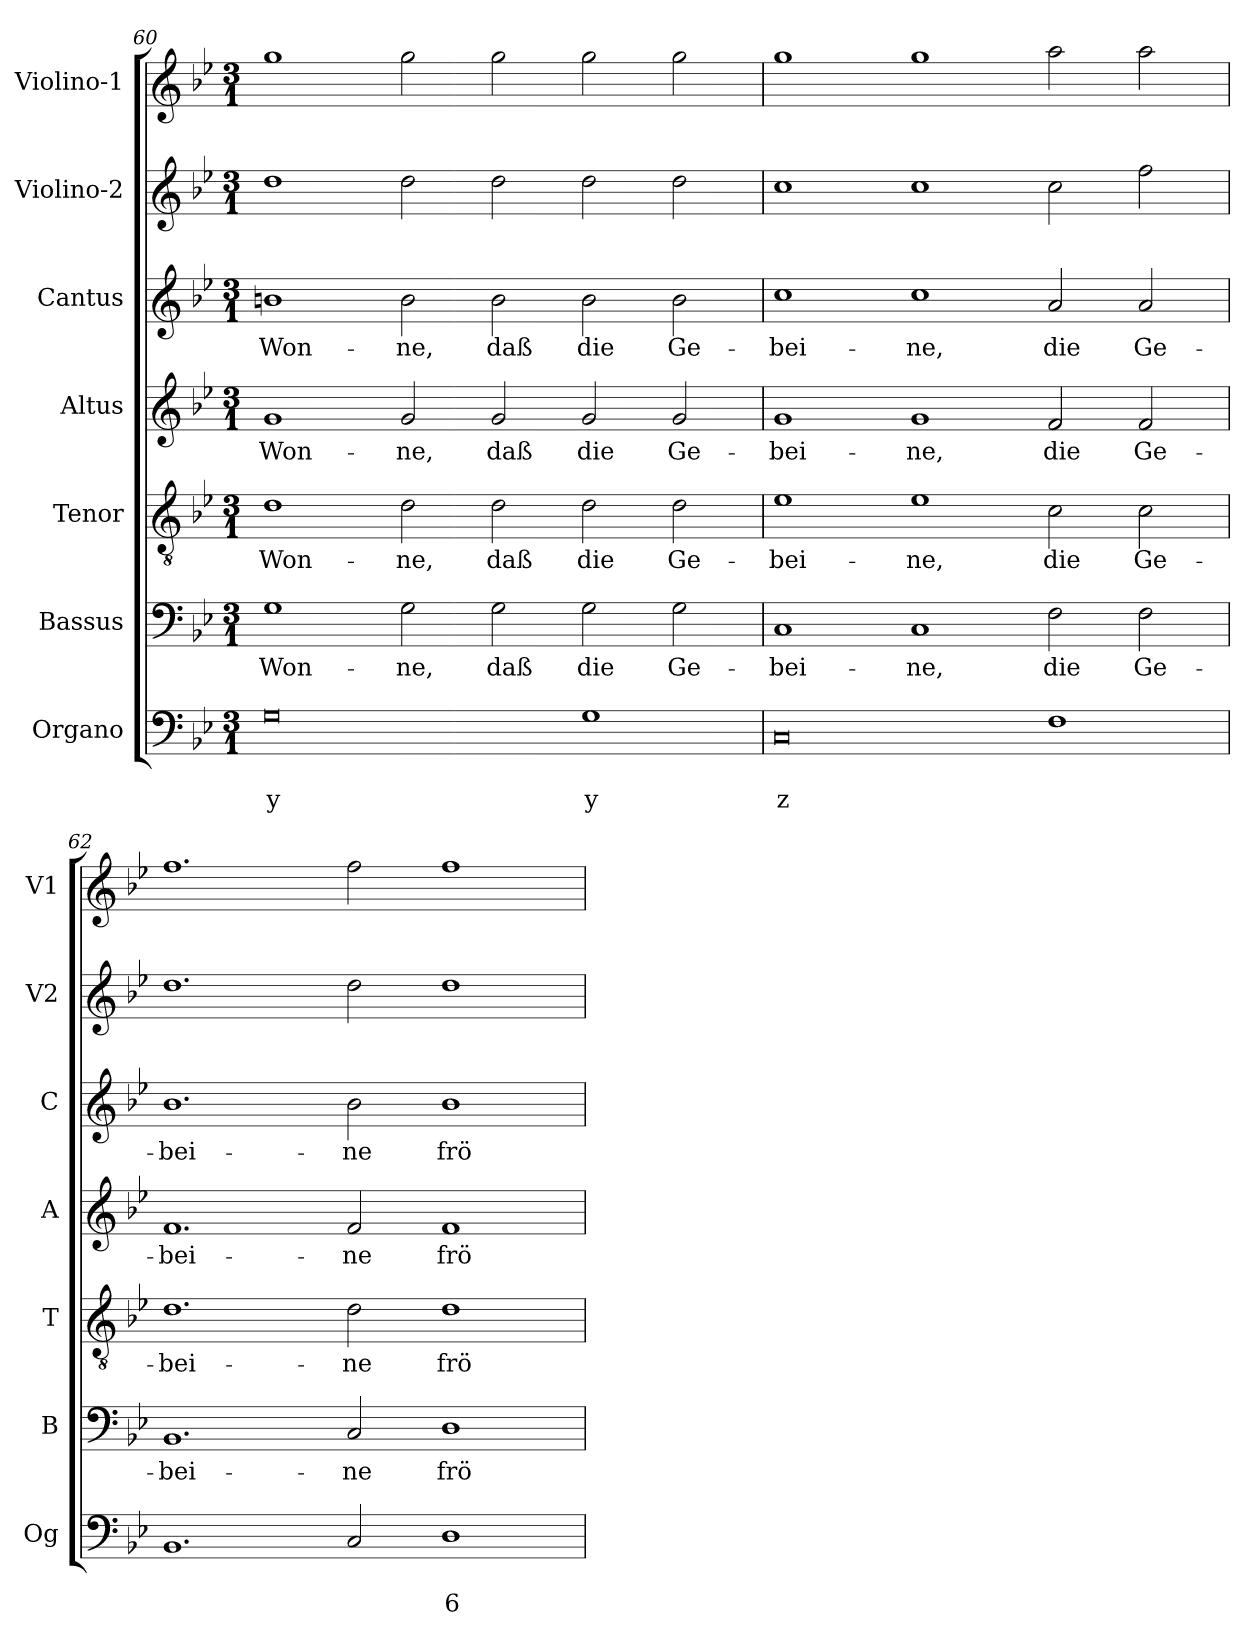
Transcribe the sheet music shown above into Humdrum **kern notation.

**kern	**text	**text	**kern	**text	**kern	**text	**kern	**text	**kern	**text	**kern	**kern
*part7	*part7	*part7	*part6	*part6	*part5	*part5	*part4	*part4	*part3	*part3	*part2	*part1
*staff7	*staff7	*staff7	*staff6	*staff6	*staff5	*staff5	*staff4	*staff4	*staff3	*staff3	*staff2	*staff1
*I"Organo	*	*	*I"Bassus	*	*I"Tenor	*	*I"Altus	*	*I"Cantus	*	*I"Violino-2	*I"Violino-1
*I'Og	*	*	*I'B	*	*I'T	*	*I'A	*	*I'C	*	*I'V2	*I'V1
*clefF4	*	*	*clefF4	*	*clefGv2	*	*clefG2	*	*clefG2	*	*clefG2	*clefG2
*k[b-e-]	*	*	*k[b-e-]	*	*k[b-e-]	*	*k[b-e-]	*	*k[b-e-]	*	*k[b-e-]	*k[b-e-]
*B-:	*	*	*B-:	*	*B-:	*	*B-:	*	*B-:	*	*B-:	*B-:
*M3/1	*	*	*M3/1	*	*M3/1	*	*M3/1	*	*M3/1	*	*M3/1	*M3/1
=60	=60	=60	=60	=60	=60	=60	=60	=60	=60	=60	=60	=60
!	!	!LO:LY:b	!	!	!	!	!	!	!	!	!	!
!	!	!	!	!LO:LY:b	!	!	!	!	!	!	!	!
!	!	!	!	!	!	!LO:LY:b	!	!	!	!	!	!
!	!	!	!	!	!	!	!	!LO:LY:b	!	!	!	!
!	!	!	!	!	!	!	!	!	!	!LO:LY:b	!	!
0G	.	y	1G	Won-	1d	Won-	1g	Won-	1bn	Won-	1dd	1gg
!	!	!	!	!LO:LY:b	!	!	!	!	!	!	!	!
!	!	!	!	!	!	!LO:LY:b	!	!	!	!	!	!
!	!	!	!	!	!	!	!	!LO:LY:b	!	!	!	!
!	!	!	!	!	!	!	!	!	!	!LO:LY:b	!	!
.	.	.	2G\	-ne,	2d\	-ne,	2g/	-ne,	2b\	-ne,	2dd\	2gg\
!	!	!	!	!LO:LY:b	!	!	!	!	!	!	!	!
!	!	!	!	!	!	!LO:LY:b	!	!	!	!	!	!
!	!	!	!	!	!	!	!	!LO:LY:b	!	!	!	!
!	!	!	!	!	!	!	!	!	!	!LO:LY:b	!	!
.	.	.	2G\	daß	2d\	daß	2g/	daß	2b\	daß	2dd\	2gg\
!	!	!LO:LY:b	!	!	!	!	!	!	!	!	!	!
!	!	!	!	!LO:LY:b	!	!	!	!	!	!	!	!
!	!	!	!	!	!	!LO:LY:b	!	!	!	!	!	!
!	!	!	!	!	!	!	!	!LO:LY:b	!	!	!	!
!	!	!	!	!	!	!	!	!	!	!LO:LY:b	!	!
1G	.	y	2G\	die	2d\	die	2g/	die	2b\	die	2dd\	2gg\
!	!	!	!	!LO:LY:b	!	!	!	!	!	!	!	!
!	!	!	!	!	!	!LO:LY:b	!	!	!	!	!	!
!	!	!	!	!	!	!	!	!LO:LY:b	!	!	!	!
!	!	!	!	!	!	!	!	!	!	!LO:LY:b	!	!
.	.	.	2G\	Ge-	2d\	Ge-	2g/	Ge-	2b\	Ge-	2dd\	2gg\
=61	=61	=61	=61	=61	=61	=61	=61	=61	=61	=61	=61	=61
!	!	!LO:LY:b	!	!	!	!	!	!	!	!	!	!
!	!	!	!	!LO:LY:b	!	!	!	!	!	!	!	!
!	!	!	!	!	!	!LO:LY:b	!	!	!	!	!	!
!	!	!	!	!	!	!	!	!LO:LY:b	!	!	!	!
!	!	!	!	!	!	!	!	!	!	!LO:LY:b	!	!
0C	.	z	1C	-bei-	1e-	-bei-	1g	-bei-	1cc	-bei-	1cc	1gg
!	!	!	!	!LO:LY:b	!	!	!	!	!	!	!	!
!	!	!	!	!	!	!LO:LY:b	!	!	!	!	!	!
!	!	!	!	!	!	!	!	!LO:LY:b	!	!	!	!
!	!	!	!	!	!	!	!	!	!	!LO:LY:b	!	!
.	.	.	1C	-ne,	1e-	-ne,	1g	-ne,	1cc	-ne,	1cc	1gg
!	!	!	!	!LO:LY:b	!	!	!	!	!	!	!	!
!	!	!	!	!	!	!LO:LY:b	!	!	!	!	!	!
!	!	!	!	!	!	!	!	!LO:LY:b	!	!	!	!
!	!	!	!	!	!	!	!	!	!	!LO:LY:b	!	!
1F	.	.	2F\	die	2c\	die	2f/	die	2a/	die	2cc\	2aa\
!	!	!	!	!LO:LY:b	!	!	!	!	!	!	!	!
!	!	!	!	!	!	!LO:LY:b	!	!	!	!	!	!
!	!	!	!	!	!	!	!	!LO:LY:b	!	!	!	!
!	!	!	!	!	!	!	!	!	!	!LO:LY:b	!	!
.	.	.	2F\	Ge-	2c\	Ge-	2f/	Ge-	2a/	Ge-	2ff\	2aa\
=62	=62	=62	=62	=62	=62	=62	=62	=62	=62	=62	=62	=62
!	!	!	!	!LO:LY:b	!	!	!	!	!	!	!	!
!	!	!	!	!	!	!LO:LY:b	!	!	!	!	!	!
!	!	!	!	!	!	!	!	!LO:LY:b	!	!	!	!
!	!	!	!	!	!	!	!	!	!	!LO:LY:b	!	!
1.BB-	.	.	1.BB-	-bei-	1.d	-bei-	1.f	-bei-	1.b-	-bei-	1.dd	1.ff
!	!	!	!	!LO:LY:b	!	!	!	!	!	!	!	!
!	!	!	!	!	!	!LO:LY:b	!	!	!	!	!	!
!	!	!	!	!	!	!	!	!LO:LY:b	!	!	!	!
!	!	!	!	!	!	!	!	!	!	!LO:LY:b	!	!
2C/	.	.	2C/	-ne	2d\	-ne	2f/	-ne	2b-\	-ne	2dd\	2ff\
!	!	!LO:LY:b	!	!	!	!	!	!	!	!	!	!
!	!	!	!	!LO:LY:b	!	!	!	!	!	!	!	!
!	!	!	!	!	!	!LO:LY:b	!	!	!	!	!	!
!	!	!	!	!	!	!	!	!LO:LY:b	!	!	!	!
!	!	!	!	!	!	!	!	!	!	!LO:LY:b	!	!
1D	.	6	1D	frö-	1d	frö-	1f	frö-	1b-	frö-	1dd	1ff
=	=	=	=	=	=	=	=	=	=	=	=	=
*-	*-	*-	*-	*-	*-	*-	*-	*-	*-	*-	*-	*-
